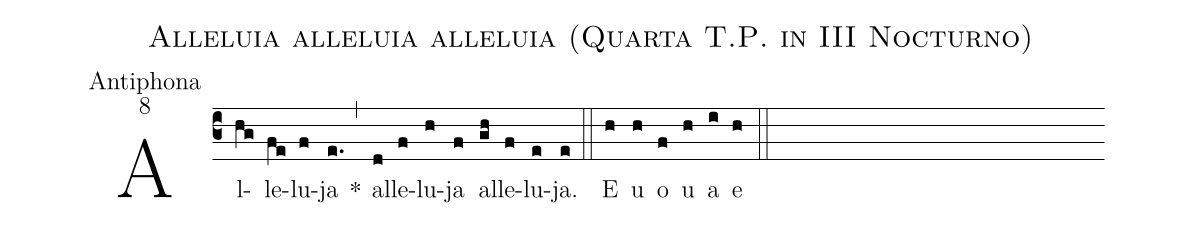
name:Alleluia alleluia alleluia (Quarta T.P. in III Nocturno);
office-part:Antiphona;
mode:8;
%%
(c3) Al(hg)le(fe)lu(f)ja(e.) *(,) al(d)le(f)lu(h)ja(f) al(gh)le(f)lu(e)ja.(e) (::) <eu>E(h) u(h) o(f) u(h) a(i) e</eu>(h) (::)
